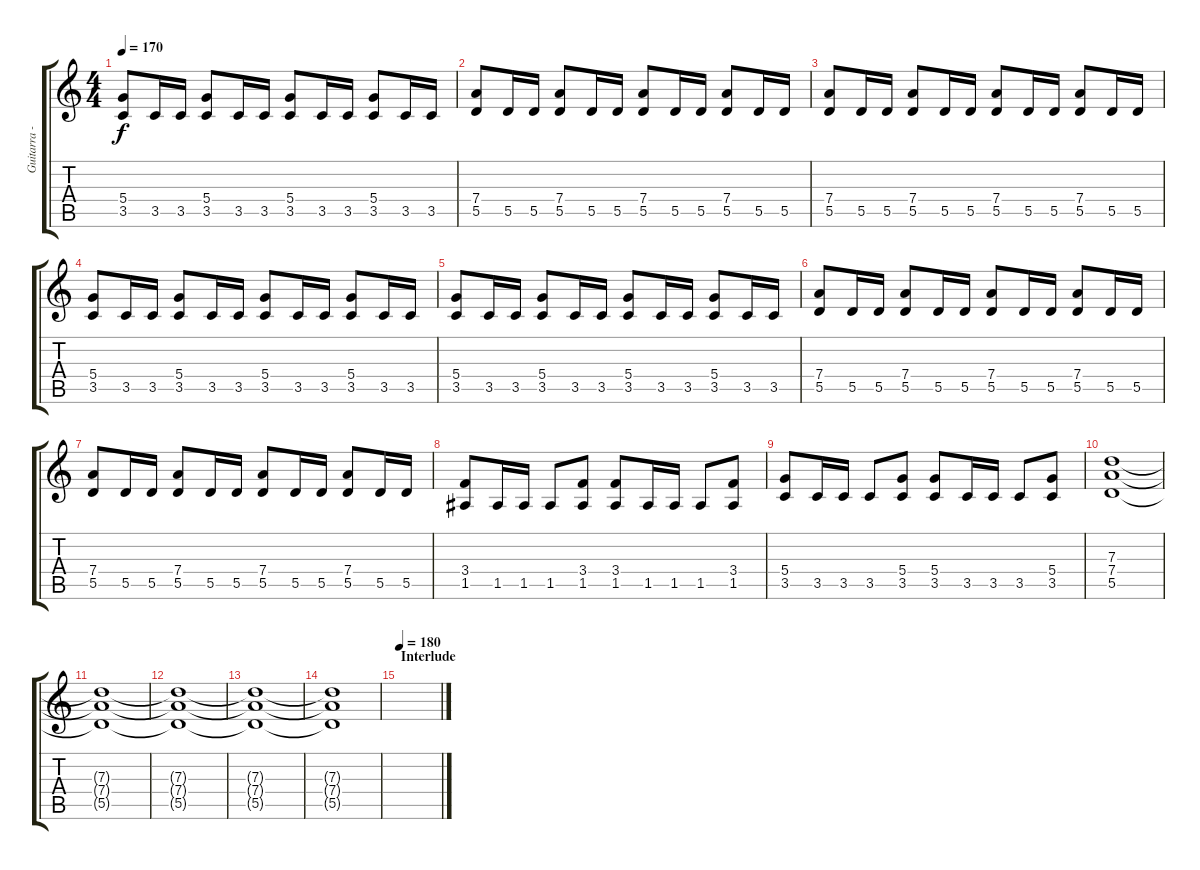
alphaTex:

\track ("Guitarra - Guitar" "Guitarra -") {instrument distortionguitar}
\staff {score tabs}
\tuning (E4 B3 G3 D3 A2 E2) {hide}
\ts (4 4)
\tempo 170
\clef g2
\ks c
(5.4 3.5).8{dy f} 3.5.16 3.5.16 (5.4 3.5).8 3.5.16 3.5.16 (5.4 3.5).8 3.5.16 3.5.16 (5.4 3.5).8 3.5.16 3.5.16 |
(7.4 5.5).8 5.5.16 5.5.16 (7.4 5.5).8 5.5.16 5.5.16 (7.4 5.5).8 5.5.16 5.5.16 (7.4 5.5).8 5.5.16 5.5.16 |
(7.4 5.5).8 5.5.16 5.5.16 (7.4 5.5).8 5.5.16 5.5.16 (7.4 5.5).8 5.5.16 5.5.16 (7.4 5.5).8 5.5.16 5.5.16 |
(5.4 3.5).8 3.5.16 3.5.16 (5.4 3.5).8 3.5.16 3.5.16 (5.4 3.5).8 3.5.16 3.5.16 (5.4 3.5).8 3.5.16 3.5.16 |
(5.4 3.5).8 3.5.16 3.5.16 (5.4 3.5).8 3.5.16 3.5.16 (5.4 3.5).8 3.5.16 3.5.16 (5.4 3.5).8 3.5.16 3.5.16 |
(7.4 5.5).8 5.5.16 5.5.16 (7.4 5.5).8 5.5.16 5.5.16 (7.4 5.5).8 5.5.16 5.5.16 (7.4 5.5).8 5.5.16 5.5.16 |
(7.4 5.5).8 5.5.16 5.5.16 (7.4 5.5).8 5.5.16 5.5.16 (7.4 5.5).8 5.5.16 5.5.16 (7.4 5.5).8 5.5.16 5.5.16 |
(3.4 1.5).8 1.5.16 1.5.16 1.5.8 (3.4 1.5).8 (3.4 1.5).8 1.5.16 1.5.16 1.5.8 (3.4 1.5).8 |
(5.4 3.5).8 3.5.16 3.5.16 3.5.8 (5.4 3.5).8 (5.4 3.5).8 3.5.16 3.5.16 3.5.8 (5.4 3.5).8 |
(7.3 7.4 5.5).1 |
(7.3{t} 7.4{t} 5.5{t}).1{volume 8} |
(7.3{t} 7.4{t} 5.5{t}).1 |
(7.3{t} 7.4{t} 5.5{t}).1{volume 0} |
(7.3{t} 7.4{t} 5.5{t}).1 |
\section ("" "Interlude")
\tempo 180
